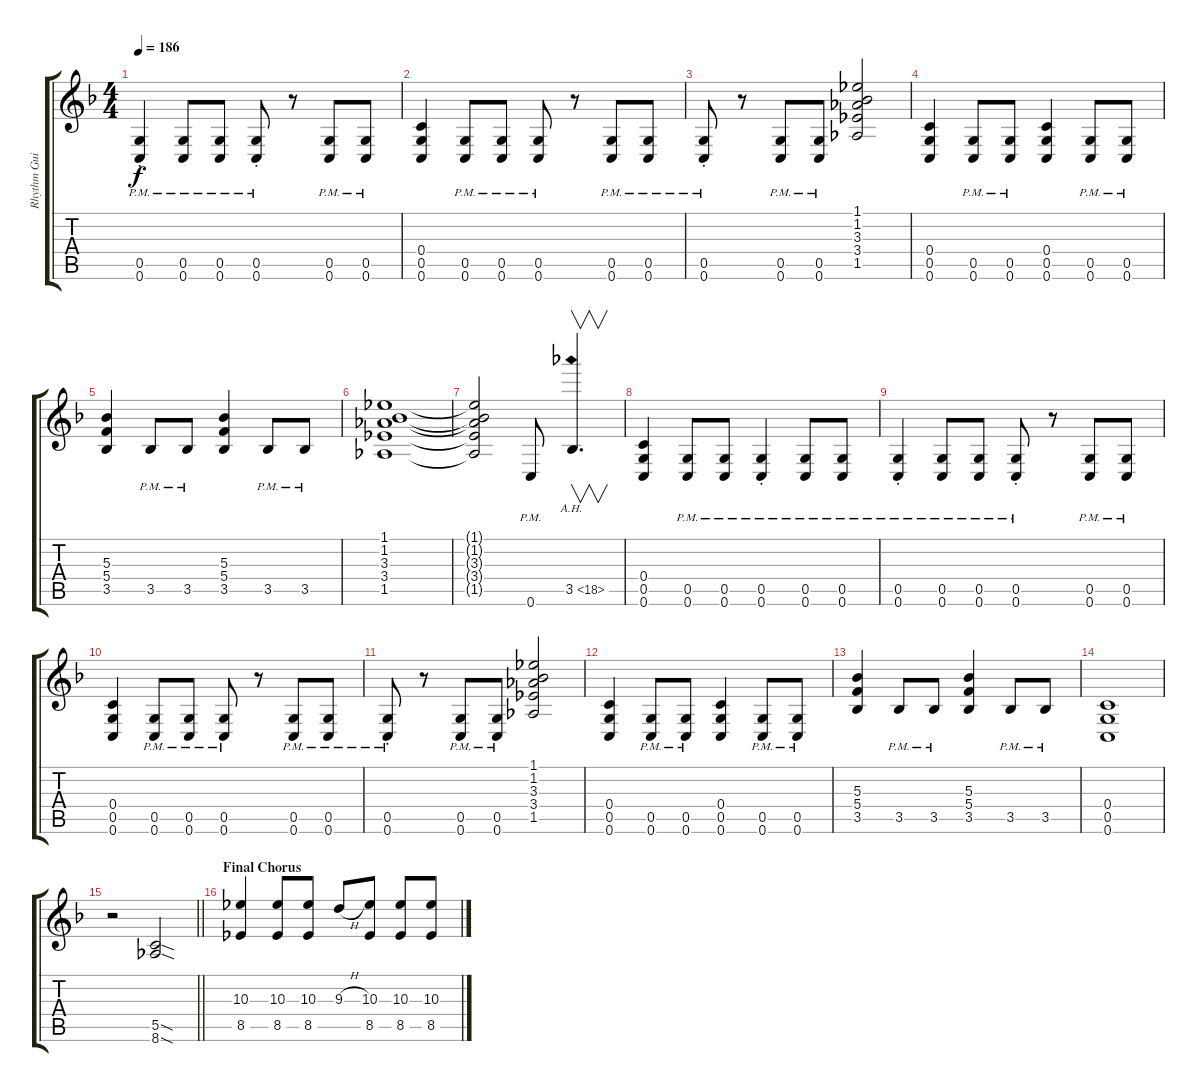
\track ("Rhythm Guitar" "Rhythm Gui") {instrument distortionguitar}
\staff {score tabs}
\tuning (D4 A3 F3 C3 G2 C2) {hide}
\ts (4 4)
\tempo 186
\clef g2
\ks f
(0.5{pm st} 0.6{pm st}).4{dy f} (0.5{pm} 0.6{pm}).8 (0.5{pm} 0.6{pm}).8 (0.5{pm st} 0.6{pm st}).8 r.8 (0.5{pm} 0.6{pm}).8 (0.5{pm} 0.6{pm}).8 |
(0.4 0.5 0.6).4 (0.5{pm} 0.6{pm}).8 (0.5{pm} 0.6{pm}).8 (0.5{pm} 0.6{pm}).8 r.8 (0.5{pm} 0.6{pm}).8 (0.5{pm} 0.6{pm}).8 |
(0.5{pm st} 0.6{pm st}).8 r.8 (0.5{pm} 0.6{pm}).8 (0.5{pm} 0.6{pm}).8 (1.1 1.2 3.3 3.4 1.5).2 |
(0.4 0.5 0.6).4 (0.5{pm} 0.6{pm}).8 (0.5{pm} 0.6{pm}).8 (0.4 0.5 0.6).4 (0.5{pm} 0.6{pm}).8 (0.5{pm} 0.6{pm}).8 |
(5.3 5.4 3.5).4 3.5{pm}.8 3.5{pm}.8 (5.3 5.4 3.5).4 3.5{pm}.8 3.5{pm}.8 |
(1.1 1.2 3.3 3.4 1.5).1 |
(1.1{t} 1.2{t} 3.3{t} 3.4{t} 1.5{t}).2 0.6{pm}.8 3.5{ah 15}.4{v d} |
(0.4 0.5 0.6).4 (0.5{pm} 0.6{pm}).8 (0.5{pm} 0.6{pm}).8 (0.5{pm st} 0.6{pm st}).4 (0.5{pm} 0.6{pm}).8 (0.5{pm} 0.6{pm}).8 |
(0.5{pm st} 0.6{pm st}).4 (0.5{pm} 0.6{pm}).8 (0.5{pm} 0.6{pm}).8 (0.5{pm st} 0.6{pm st}).8 r.8 (0.5{pm} 0.6{pm}).8 (0.5{pm} 0.6{pm}).8 |
(0.4 0.5 0.6).4 (0.5{pm} 0.6{pm}).8 (0.5{pm} 0.6{pm}).8 (0.5{pm} 0.6{pm}).8 r.8 (0.5{pm} 0.6{pm}).8 (0.5{pm} 0.6{pm}).8 |
(0.5{pm st} 0.6{pm st}).8 r.8 (0.5{pm} 0.6{pm}).8 (0.5{pm} 0.6{pm}).8 (1.1 1.2 3.3 3.4 1.5).2 |
(0.4 0.5 0.6).4 (0.5{pm} 0.6{pm}).8 (0.5{pm} 0.6{pm}).8 (0.4 0.5 0.6).4 (0.5{pm} 0.6{pm}).8 (0.5{pm} 0.6{pm}).8 |
(5.3 5.4 3.5).4 3.5{pm}.8 3.5{pm}.8 (5.3 5.4 3.5).4 3.5{pm}.8 3.5{pm}.8 |
(0.4 0.5 0.6).1 |
\barLineRight lightlight
r.2 (5.5{sod} 8.6{sod}).2 |
\section ("" "Final Chorus")
(10.3 8.5).4 (10.3 8.5).8 (10.3 8.5).8 9.3{h}.8 (10.3 8.5).8 (10.3 8.5).8 (10.3 8.5).8
